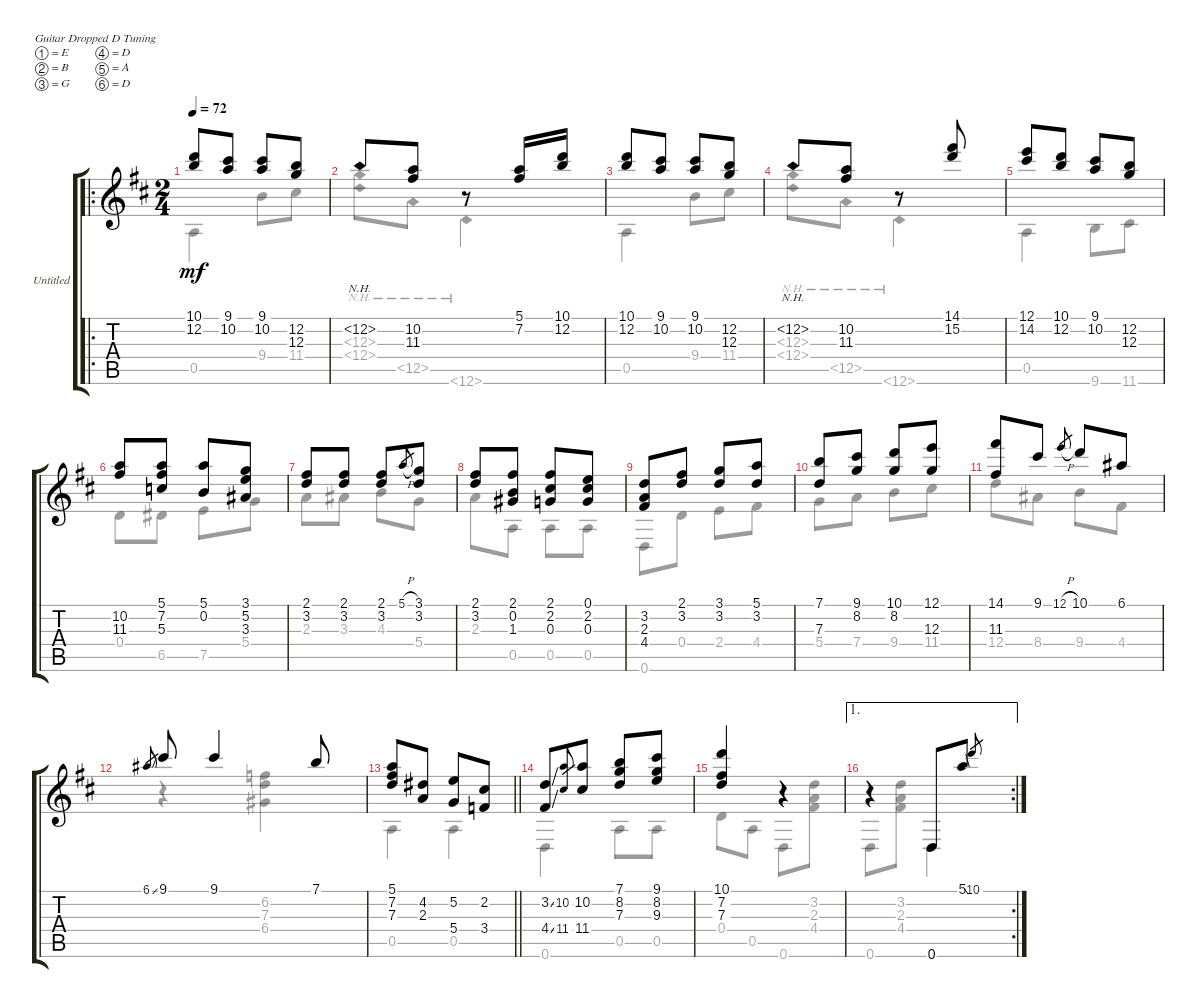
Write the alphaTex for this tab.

\bracketExtendMode groupsimilarinstruments
\firstSystemTrackNameOrientation horizontal
\otherSystemsTrackNameOrientation horizontal
\track ("Untitled" "Untitled") {instrument acousticguitarnylon}
\staff {score tabs}
\tuning (E4 B3 G3 D3 A2 D2)
\voice
\ro
\ts (2 4)
\tempo 72
\clef g2
\ks d
(10.1 12.2).8{dy mf} (9.1 10.2).8 (9.1 10.2).8 (12.2 12.3).8 |
12.2{nh}.8 (10.2 11.3).8 r.8 (5.1 7.2).16 (10.1 12.2).16 |
(10.1 12.2).8 (9.1 10.2).8 (9.1 10.2).8 (12.2 12.3).8 |
12.2{nh}.8 (10.2 11.3).8 r.8 (14.1 15.2).8 |
(12.1 14.2).8 (10.1 12.2).8 (9.1 10.2).8 (12.2 12.3).8 |
(10.2 11.3).8 (5.1 7.2 5.3).8 (5.1 0.2).8 (3.1 5.2 3.3).8 |
(2.1 3.2).8 (2.1 3.2).8 (2.1 3.2).8 5.1{h}.8{gr} (3.1 3.2).8 |
(2.1 3.2).8 (2.1 0.2 1.3).8 (2.1 2.2 0.3).8 (0.1 2.2 0.3).8 |
(3.2 2.3 4.4).8 (2.1 3.2).8 (3.1 3.2).8 (5.1 3.2).8 |
(7.1 7.3).8 (9.1 8.2).8 (10.1 8.2).8 (12.1 12.3).8 |
(14.1 11.3).8 9.1.8 12.1{h}.8{gr} 10.1.8 6.1.8 |
6.1{ss}.8{gr} 9.1.8 9.1.4 7.1.8 |
\barLineRight lightlight
(5.1 7.2 7.3).8 (4.2 2.3).8 (5.2 5.4).8 (2.2 3.4).8 |
(3.2{ss} 4.4{ss}).8 (10.2 11.4).8{gr} (10.2 11.4).8 (7.1 8.2 7.3).8 (9.1 8.2 9.3).8 |
(10.1 7.2 7.3).4 r.4 |
\ae 1
\rc 2
r.4 0.6.8 5.1{ss}.8 10.1.8{gr}
\voice
\clef g2
\ottava regular
\simile none
\ks d
0.5.4{dy mf} 9.4.8 11.4.8 |
(12.3{nh} 12.4{nh}).8 12.5{nh}.8 12.6{nh}.4 |
0.5.4 9.4.8 11.4.8 |
(12.3{nh} 12.4{nh}).8 12.5{nh}.8 12.6{nh}.4 |
0.5.4 9.6.8 11.6.8 |
0.4.8 6.5.8 7.5.8 5.4.8 |
2.3.8 3.3.8 4.3.8 5.4.8 |
2.3.8 0.5.8 0.5.8 0.5.8 |
0.6.8 0.4.8 2.4.8 4.4.8 |
5.4.8 7.4.8 9.4.8 11.4.8 |
12.4.8 8.4.8 9.4.8 4.4.8 |
r.4 (6.2 7.3 6.4).4 |
\barLineRight lightlight
0.5.4 0.5.4 |
0.6.4 0.5.8 0.5.8 |
0.4.8 0.5.8 0.6.8 (3.2 2.3 4.4).8 |
0.6.8 (3.2 2.3 4.4).8 0.6.4
